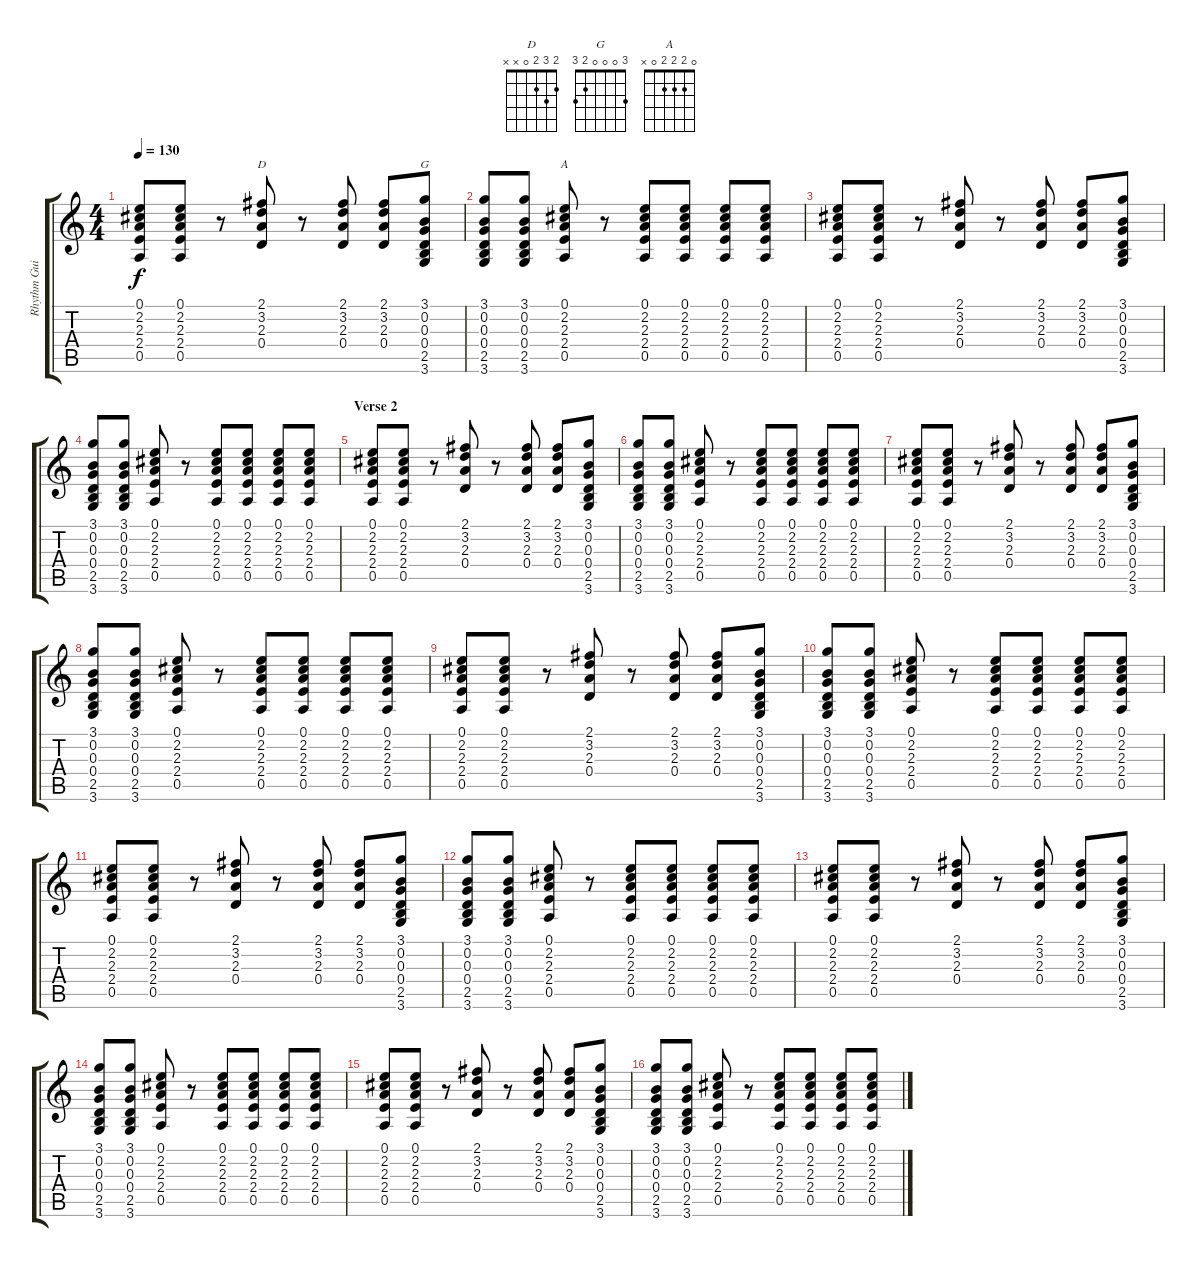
\track ("Rhythm Guitar" "Rhythm Gui") {instrument electricguitarclean}
\staff {score tabs}
\tuning (E4 B3 G3 D3 A2 E2) {hide}
\chord ("D" 2 3 2 0 x x)
\chord ("G" 3 0 0 0 2 3)
\chord ("A" 0 2 2 2 0 x)
\ts (4 4)
\tempo 130
\clef g2
\ks c
(0.1 2.2 2.3 2.4 0.5).8{dy f} (0.1 2.2 2.3 2.4 0.5).8 r.8 (2.1 3.2 2.3 0.4).8{ch "D"} r.8 (2.1 3.2 2.3 0.4).8 (2.1 3.2 2.3 0.4).8 (3.1 0.2 0.3 0.4 2.5 3.6).8{ch "G"} |
(3.1 0.2 0.3 0.4 2.5 3.6).8 (3.1 0.2 0.3 0.4 2.5 3.6).8 (0.1 2.2 2.3 2.4 0.5).8{ch "A"} r.8 (0.1 2.2 2.3 2.4 0.5).8 (0.1 2.2 2.3 2.4 0.5).8 (0.1 2.2 2.3 2.4 0.5).8 (0.1 2.2 2.3 2.4 0.5).8 |
(0.1 2.2 2.3 2.4 0.5).8 (0.1 2.2 2.3 2.4 0.5).8 r.8 (2.1 3.2 2.3 0.4).8 r.8 (2.1 3.2 2.3 0.4).8 (2.1 3.2 2.3 0.4).8 (3.1 0.2 0.3 0.4 2.5 3.6).8 |
(3.1 0.2 0.3 0.4 2.5 3.6).8 (3.1 0.2 0.3 0.4 2.5 3.6).8 (0.1 2.2 2.3 2.4 0.5).8 r.8 (0.1 2.2 2.3 2.4 0.5).8 (0.1 2.2 2.3 2.4 0.5).8 (0.1 2.2 2.3 2.4 0.5).8 (0.1 2.2 2.3 2.4 0.5).8 |
\section ("" "Verse 2")
(0.1 2.2 2.3 2.4 0.5).8 (0.1 2.2 2.3 2.4 0.5).8 r.8 (2.1 3.2 2.3 0.4).8 r.8 (2.1 3.2 2.3 0.4).8 (2.1 3.2 2.3 0.4).8 (3.1 0.2 0.3 0.4 2.5 3.6).8 |
(3.1 0.2 0.3 0.4 2.5 3.6).8 (3.1 0.2 0.3 0.4 2.5 3.6).8 (0.1 2.2 2.3 2.4 0.5).8 r.8 (0.1 2.2 2.3 2.4 0.5).8 (0.1 2.2 2.3 2.4 0.5).8 (0.1 2.2 2.3 2.4 0.5).8 (0.1 2.2 2.3 2.4 0.5).8 |
(0.1 2.2 2.3 2.4 0.5).8 (0.1 2.2 2.3 2.4 0.5).8 r.8 (2.1 3.2 2.3 0.4).8 r.8 (2.1 3.2 2.3 0.4).8 (2.1 3.2 2.3 0.4).8 (3.1 0.2 0.3 0.4 2.5 3.6).8 |
(3.1 0.2 0.3 0.4 2.5 3.6).8 (3.1 0.2 0.3 0.4 2.5 3.6).8 (0.1 2.2 2.3 2.4 0.5).8 r.8 (0.1 2.2 2.3 2.4 0.5).8 (0.1 2.2 2.3 2.4 0.5).8 (0.1 2.2 2.3 2.4 0.5).8 (0.1 2.2 2.3 2.4 0.5).8 |
(0.1 2.2 2.3 2.4 0.5).8 (0.1 2.2 2.3 2.4 0.5).8 r.8 (2.1 3.2 2.3 0.4).8 r.8 (2.1 3.2 2.3 0.4).8 (2.1 3.2 2.3 0.4).8 (3.1 0.2 0.3 0.4 2.5 3.6).8 |
(3.1 0.2 0.3 0.4 2.5 3.6).8 (3.1 0.2 0.3 0.4 2.5 3.6).8 (0.1 2.2 2.3 2.4 0.5).8 r.8 (0.1 2.2 2.3 2.4 0.5).8 (0.1 2.2 2.3 2.4 0.5).8 (0.1 2.2 2.3 2.4 0.5).8 (0.1 2.2 2.3 2.4 0.5).8 |
(0.1 2.2 2.3 2.4 0.5).8 (0.1 2.2 2.3 2.4 0.5).8 r.8 (2.1 3.2 2.3 0.4).8 r.8 (2.1 3.2 2.3 0.4).8 (2.1 3.2 2.3 0.4).8 (3.1 0.2 0.3 0.4 2.5 3.6).8 |
(3.1 0.2 0.3 0.4 2.5 3.6).8 (3.1 0.2 0.3 0.4 2.5 3.6).8 (0.1 2.2 2.3 2.4 0.5).8 r.8 (0.1 2.2 2.3 2.4 0.5).8 (0.1 2.2 2.3 2.4 0.5).8 (0.1 2.2 2.3 2.4 0.5).8 (0.1 2.2 2.3 2.4 0.5).8 |
(0.1 2.2 2.3 2.4 0.5).8 (0.1 2.2 2.3 2.4 0.5).8 r.8 (2.1 3.2 2.3 0.4).8 r.8 (2.1 3.2 2.3 0.4).8 (2.1 3.2 2.3 0.4).8 (3.1 0.2 0.3 0.4 2.5 3.6).8 |
(3.1 0.2 0.3 0.4 2.5 3.6).8 (3.1 0.2 0.3 0.4 2.5 3.6).8 (0.1 2.2 2.3 2.4 0.5).8 r.8 (0.1 2.2 2.3 2.4 0.5).8 (0.1 2.2 2.3 2.4 0.5).8 (0.1 2.2 2.3 2.4 0.5).8 (0.1 2.2 2.3 2.4 0.5).8 |
(0.1 2.2 2.3 2.4 0.5).8 (0.1 2.2 2.3 2.4 0.5).8 r.8 (2.1 3.2 2.3 0.4).8 r.8 (2.1 3.2 2.3 0.4).8 (2.1 3.2 2.3 0.4).8 (3.1 0.2 0.3 0.4 2.5 3.6).8 |
(3.1 0.2 0.3 0.4 2.5 3.6).8 (3.1 0.2 0.3 0.4 2.5 3.6).8 (0.1 2.2 2.3 2.4 0.5).8 r.8 (0.1 2.2 2.3 2.4 0.5).8 (0.1 2.2 2.3 2.4 0.5).8 (0.1 2.2 2.3 2.4 0.5).8 (0.1 2.2 2.3 2.4 0.5).8
